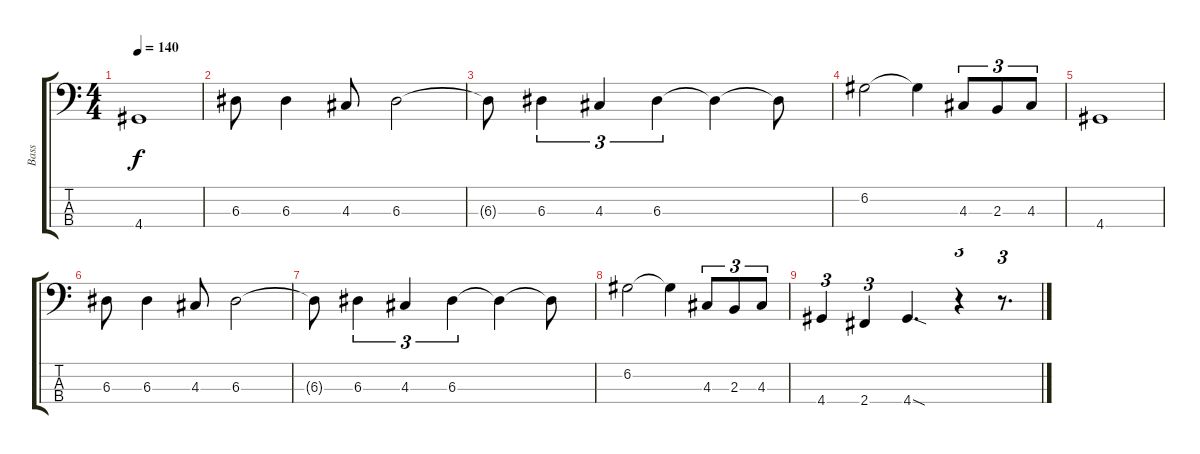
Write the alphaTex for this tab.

\track ("Bass" "Bass") {instrument electricbassfinger}
\staff {score tabs}
\tuning (G2 D2 A1 E1) {hide}
\ts (4 4)
\tempo 140
\clef f4
\ks c
4.4.1{dy f} |
6.3.8 6.3.4 4.3.8 6.3.2 |
6.3{t}.8 6.3.4{tu (3 2)} 4.3.4{tu (3 2)} 6.3.4{tu (3 2)} 6.3{t}.4 6.3{t}.8 |
6.2.2 6.2{t}.4 4.3.8{tu (3 2)} 2.3.8{tu (3 2)} 4.3.8{tu (3 2)} |
4.4.1 |
6.3.8 6.3.4 4.3.8 6.3.2 |
6.3{t}.8 6.3.4{tu (3 2)} 4.3.4{tu (3 2)} 6.3.4{tu (3 2)} 6.3{t}.4 6.3{t}.8 |
6.2.2 6.2{t}.4 4.3.8{tu (3 2)} 2.3.8{tu (3 2)} 4.3.8{tu (3 2)} |
4.4.4{tu (3 2)} 2.4.4{tu (3 2)} 4.4{sod}.4{d} r.4{tu (3 2)} r.8{d tu (3 2)}
